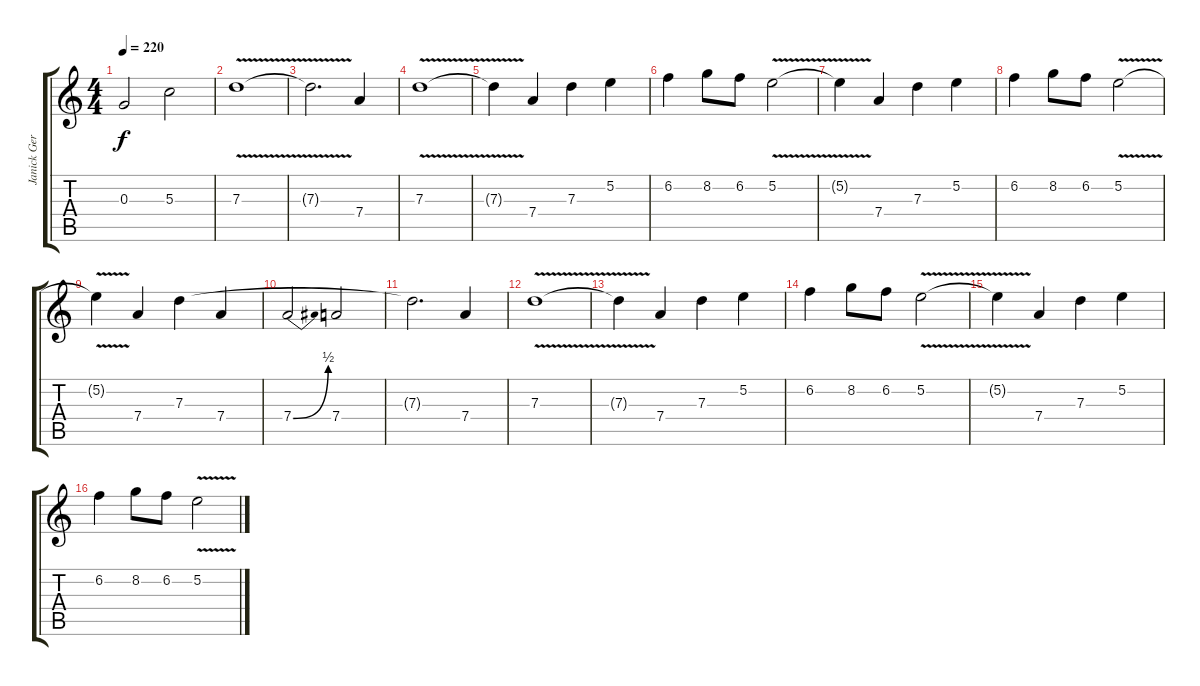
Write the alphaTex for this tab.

\track ("Janick Gers" "Janick Ger") {instrument distortionguitar}
\staff {score tabs}
\tuning (E4 B3 G3 D3 A2 E2) {hide}
\ts (4 4)
\tempo 220
\clef g2
\ks c
0.3.2{dy f} 5.3.2 |
7.3{v}.1 |
7.3{t}.2{d} 7.4.4 |
7.3{v}.1 |
7.3{t}.4 7.4.4 7.3.4 5.2.4 |
6.2.4 8.2.8 6.2.8 5.2{v}.2 |
5.2{t}.4 7.4.4 7.3.4 5.2.4 |
6.2.4 8.2.8 6.2.8 5.2{v}.2 |
5.2{t}.4 7.4.4 7.3.4 7.4.4 |
7.4{be (bend 0 0 60 2)}.2 7.4.2 |
7.3{t}.2{d} 7.4.4 |
7.3{v}.1 |
7.3{t}.4 7.4.4 7.3.4 5.2.4 |
6.2.4 8.2.8 6.2.8 5.2{v}.2 |
5.2{t}.4 7.4.4 7.3.4 5.2.4 |
6.2.4 8.2.8 6.2.8 5.2{v}.2
